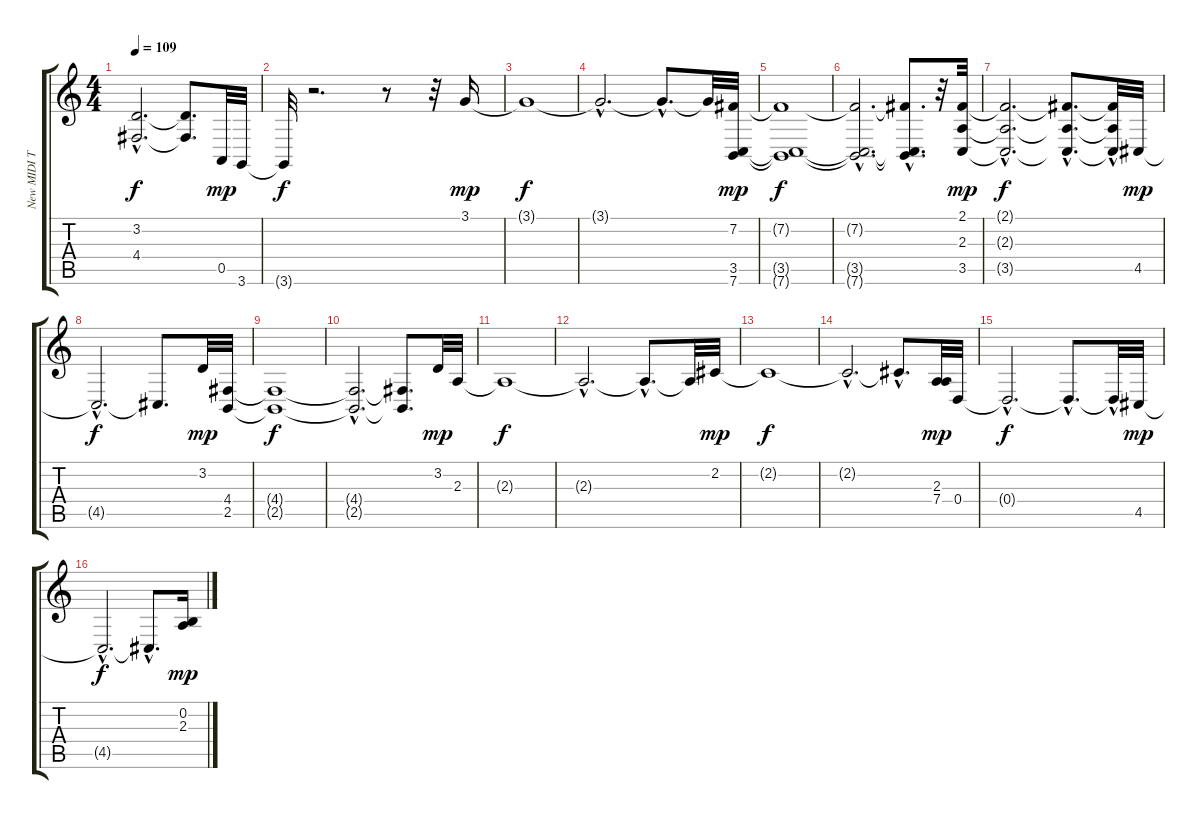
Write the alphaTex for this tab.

\track ("New MIDI Track" "New MIDI T") {instrument stringensemble2}
\staff {score tabs}
\tuning (E4 B3 G3 D3 A2 E2) {hide}
\ts (4 4)
\tempo 109
\clef g2
\ks c
(3.2{hac t} 4.4{hac t}).2{d dy f} (3.2{t} 4.4{t}).8{d} 0.5.32{dy mp} 3.6.32 |
3.6{t}.32{dy f} r.2{d} r.8 r.32 3.1.16{dy mp} |
3.1{t}.1{dy f} |
3.1{hac t}.2{d} 3.1{hac t}.8{d} 3.1{t}.32 (7.2 3.5 7.6).32{dy mp} |
(7.2{t} 3.5{t} 7.6{t}).1{dy f} |
(7.2{hac t} 3.5{hac t} 7.6{hac t}).2{d} (7.2{hac t} 3.5{hac t} 7.6{hac t}).8{d} r.32 (2.1 2.3 3.5).32{dy mp} |
(2.1{hac t} 2.3{hac t} 3.5{hac t}).2{d dy f} (2.1{hac t} 2.3{hac t} 3.5{hac t}).8{d} (2.1{t} 2.3{t} 3.5{hac t}).32 4.5.32{dy mp} |
4.5{hac t}.2{d dy f} 4.5{t}.8{d} 3.2.32{dy mp} (4.4 2.5).32 |
(4.4{t} 2.5{t}).1{dy f} |
(4.4{hac t} 2.5{hac t}).2{d} (4.4{t} 2.5{t}).8{d} 3.2.32{dy mp} 2.3.32 |
2.3{t}.1{dy f} |
2.3{hac t}.2{d} 2.3{hac t}.8{d} 2.3{t}.32 2.2.32{dy mp} |
2.2{t}.1{dy f} |
2.2{hac t}.2{d} 2.2{hac t}.8{d} (2.3 7.4).32{dy mp} 0.4.32 |
0.4{hac t}.2{d dy f} 0.4{hac t}.8{d} 0.4{hac t}.32 4.5.32{dy mp} |
4.5{hac t}.2{d dy f} 4.5{hac t}.8{d} (0.2 2.3).16{dy mp}
